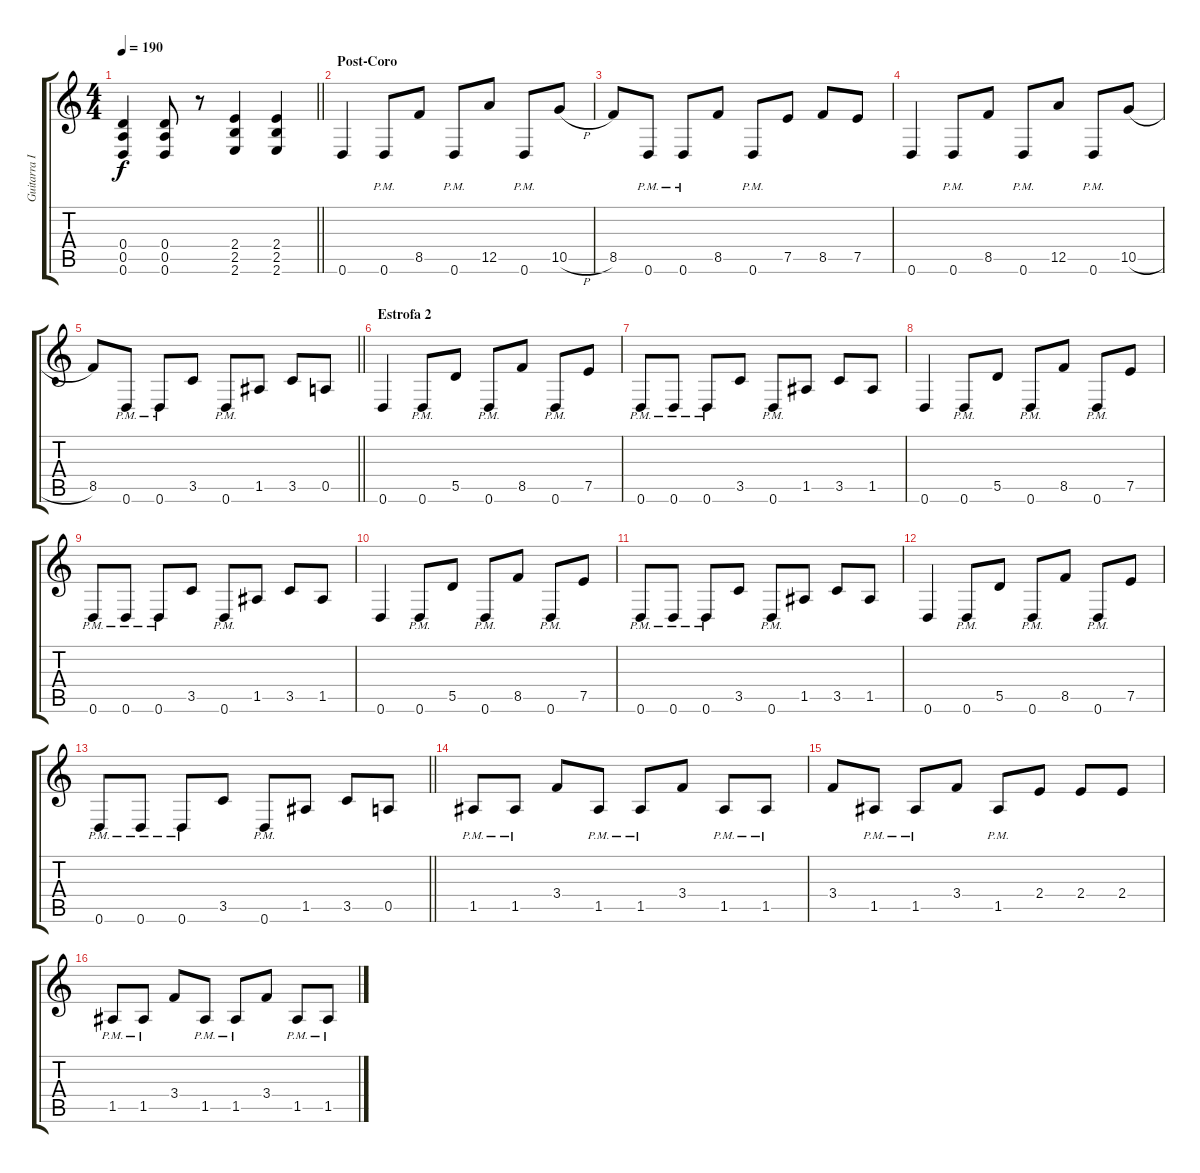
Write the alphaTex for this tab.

\track ("Guitarra I" "Guitarra I") {instrument distortionguitar}
\staff {score tabs}
\tuning (E4 B3 G3 D3 A2 D2) {hide}
\ts (4 4)
\tempo 190
\clef g2
\barLineRight lightlight
\ks c
(0.4 0.5 0.6).4{dy f} (0.4 0.5 0.6).8 r.8 (2.4 2.5 2.6).4 (2.4 2.5 2.6).4 |
\section ("" "Post-Coro")
0.6.4 0.6{pm}.8 8.5.8 0.6{pm}.8 12.5.8 0.6{pm}.8 10.5{h}.8 |
8.5.8 0.6{pm}.8 0.6{pm}.8 8.5.8 0.6{pm}.8 7.5.8 8.5.8 7.5.8 |
0.6.4 0.6{pm}.8 8.5.8 0.6{pm}.8 12.5.8 0.6{pm}.8 10.5{h}.8 |
\barLineRight lightlight
8.5.8 0.6{pm}.8 0.6{pm}.8 3.5.8 0.6{pm}.8 1.5.8 3.5.8 0.5.8 |
\section ("" "Estrofa 2")
0.6.4 0.6{pm}.8 5.5.8 0.6{pm}.8 8.5.8 0.6{pm}.8 7.5.8 |
0.6{pm}.8 0.6{pm}.8 0.6{pm}.8 3.5.8 0.6{pm}.8 1.5.8 3.5.8 1.5.8 |
0.6.4 0.6{pm}.8 5.5.8 0.6{pm}.8 8.5.8 0.6{pm}.8 7.5.8 |
0.6{pm}.8 0.6{pm}.8 0.6{pm}.8 3.5.8 0.6{pm}.8 1.5.8 3.5.8 1.5.8 |
0.6.4 0.6{pm}.8 5.5.8 0.6{pm}.8 8.5.8 0.6{pm}.8 7.5.8 |
0.6{pm}.8 0.6{pm}.8 0.6{pm}.8 3.5.8 0.6{pm}.8 1.5.8 3.5.8 1.5.8 |
0.6.4 0.6{pm}.8 5.5.8 0.6{pm}.8 8.5.8 0.6{pm}.8 7.5.8 |
\barLineRight lightlight
0.6{pm}.8 0.6{pm}.8 0.6{pm}.8 3.5.8 0.6{pm}.8 1.5.8 3.5.8 0.5.8 |
1.5{pm}.8 1.5{pm}.8 3.4.8 1.5{pm}.8 1.5{pm}.8 3.4.8 1.5{pm}.8 1.5{pm}.8 |
3.4.8 1.5{pm}.8 1.5{pm}.8 3.4.8 1.5{pm}.8 2.4.8 2.4.8 2.4.8 |
1.5{pm}.8 1.5{pm}.8 3.4.8 1.5{pm}.8 1.5{pm}.8 3.4.8 1.5{pm}.8 1.5{pm}.8
